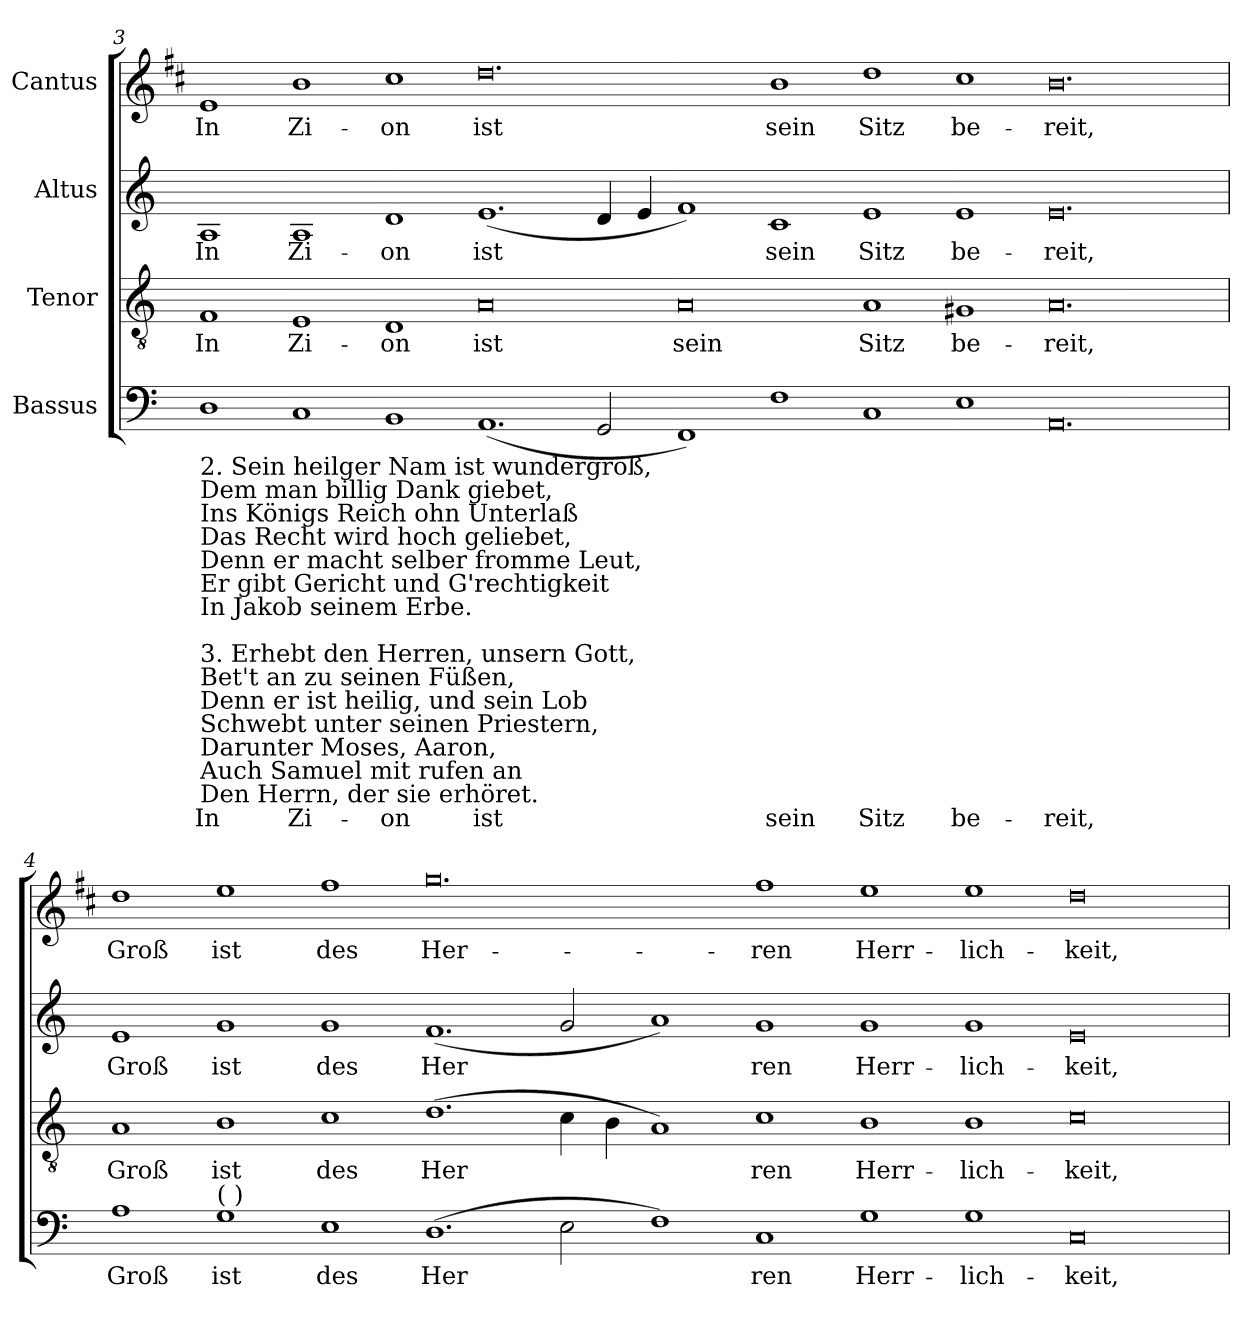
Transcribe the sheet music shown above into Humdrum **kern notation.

**kern	**text	**kern	**text	**kern	**text	**kern	**text
*part4	*part4	*part3	*part3	*part2	*part2	*part1	*part1
*staff4	*staff4	*staff3	*staff3	*staff2	*staff2	*staff1	*staff1
*I"Bassus	*	*I"Tenor	*	*I"Altus	*	*I"Cantus	*
!!LO:LB:g=z
*clefF4	*	*clefGv2	*	*clefG2	*	*clefG2	*
*	*	*	*	*	*	*ITrd1c2	*
*k[]	*	*k[]	*	*k[]	*	*k[]	*
*C:	*	*C:	*	*C:	*	*C:	*
=3	=3	=3	=3	=3	=3	=3	=3
!LO:TX:b:t=2. Sein heilger Nam ist wundergroß,\nDem man billig Dank giebet,\nIns Königs Reich ohn Unterlaß\nDas Recht wird hoch geliebet,\nDenn er macht selber fromme Leut,\nEr gibt Gericht und G'rechtigkeit\nIn Jakob seinem Erbe.\n\n3. Erhebt den Herren, unsern Gott,\nBet't an zu seinen Füßen,\nDenn er ist heilig, und sein Lob\nSchwebt unter seinen Priestern,\nDarunter Moses, Aaron,\nAuch Samuel mit rufen an\nDen Herrn, der sie erhöret.	!	!	!	!	!	!	!
!	!LO:LY:b	!	!LO:LY:b	!	!LO:LY:b	!	!LO:LY:b
1D	In	1F	In	1A	In	1d	In
!	!LO:LY:b	!	!LO:LY:b	!	!LO:LY:b	!	!LO:LY:b
1C	Zi-	1E	Zi-	1A	Zi-	1a	Zi-
!	!LO:LY:b	!	!LO:LY:b	!	!LO:LY:b	!	!LO:LY:b
1BB	-on	1D	-on	1d	-on	1b	-on
!	!LO:LY:b	!	!LO:LY:b	!	!LO:LY:b	!	!LO:LY:b
(<1.AA	ist	0A	ist	(<1.e	ist	0.cc	ist
2GG	.	.	.	4d	.	.	.
.	.	.	.	4e	.	.	.
!	!	!	!LO:LY:b	!	!	!	!
1FF)	.	0A	sein	1f)	.	.	.
!	!LO:LY:b	!	!	!	!LO:LY:b	!	!LO:LY:b
1F	sein	.	.	1c	sein	1a	sein
!	!LO:LY:b	!	!LO:LY:b	!	!LO:LY:b	!	!LO:LY:b
1C	Sitz	1A	Sitz	1e	Sitz	1cc	Sitz
!	!LO:LY:b	!	!LO:LY:b	!	!LO:LY:b	!	!LO:LY:b
1E	be-	1G#X	be-	1e	be-	1b	be-
!	!LO:LY:b	!	!LO:LY:b	!	!LO:LY:b	!	!LO:LY:b
0.AA	-reit,	0.A	-reit,	0.e	-reit,	0.a	-reit,
=4	=4	=4	=4	=4	=4	=4	=4
!	!LO:LY:b	!	!LO:LY:b	!	!LO:LY:b	!	!LO:LY:b
1A	Groß	1A	Groß	1e	Groß	1cc	Groß
!LO:TX:a:t=(  )	!	!	!	!	!	!	!
!	!LO:LY:b	!	!LO:LY:b	!	!LO:LY:b	!	!LO:LY:b
1G	ist	1B	ist	1g	ist	1dd	ist
!	!LO:LY:b	!	!LO:LY:b	!	!LO:LY:b	!	!LO:LY:b
1E	des	1c	des	1g	des	1ee	des
!	!LO:LY:b	!	!LO:LY:b	!	!LO:LY:b	!	!LO:LY:b
(>1.D	Her	(>1.d	Her	(<1.f	Her	0.ff	Her-
2E	.	4c	.	2g	.	.	.
.	.	4B	.	.	.	.	.
1F)	.	1A)	.	1a)	.	.	.
!	!LO:LY:b	!	!LO:LY:b	!	!LO:LY:b	!	!LO:LY:b
1C	ren	1c	ren	1g	ren	1ee	-ren
!	!LO:LY:b	!	!LO:LY:b	!	!LO:LY:b	!	!LO:LY:b
1G	Herr-	1B	Herr-	1g	Herr-	1dd	Herr-
!	!LO:LY:b	!	!LO:LY:b	!	!LO:LY:b	!	!LO:LY:b
1G	-lich-	1B	-lich-	1g	-lich-	1dd	-lich-
!	!LO:LY:b	!	!LO:LY:b	!	!LO:LY:b	!	!LO:LY:b
0C	-keit,	0c	-keit,	0e	-keit,	0cc	-keit,
=	=	=	=	=	=	=	=
*-	*-	*-	*-	*-	*-	*-	*-
